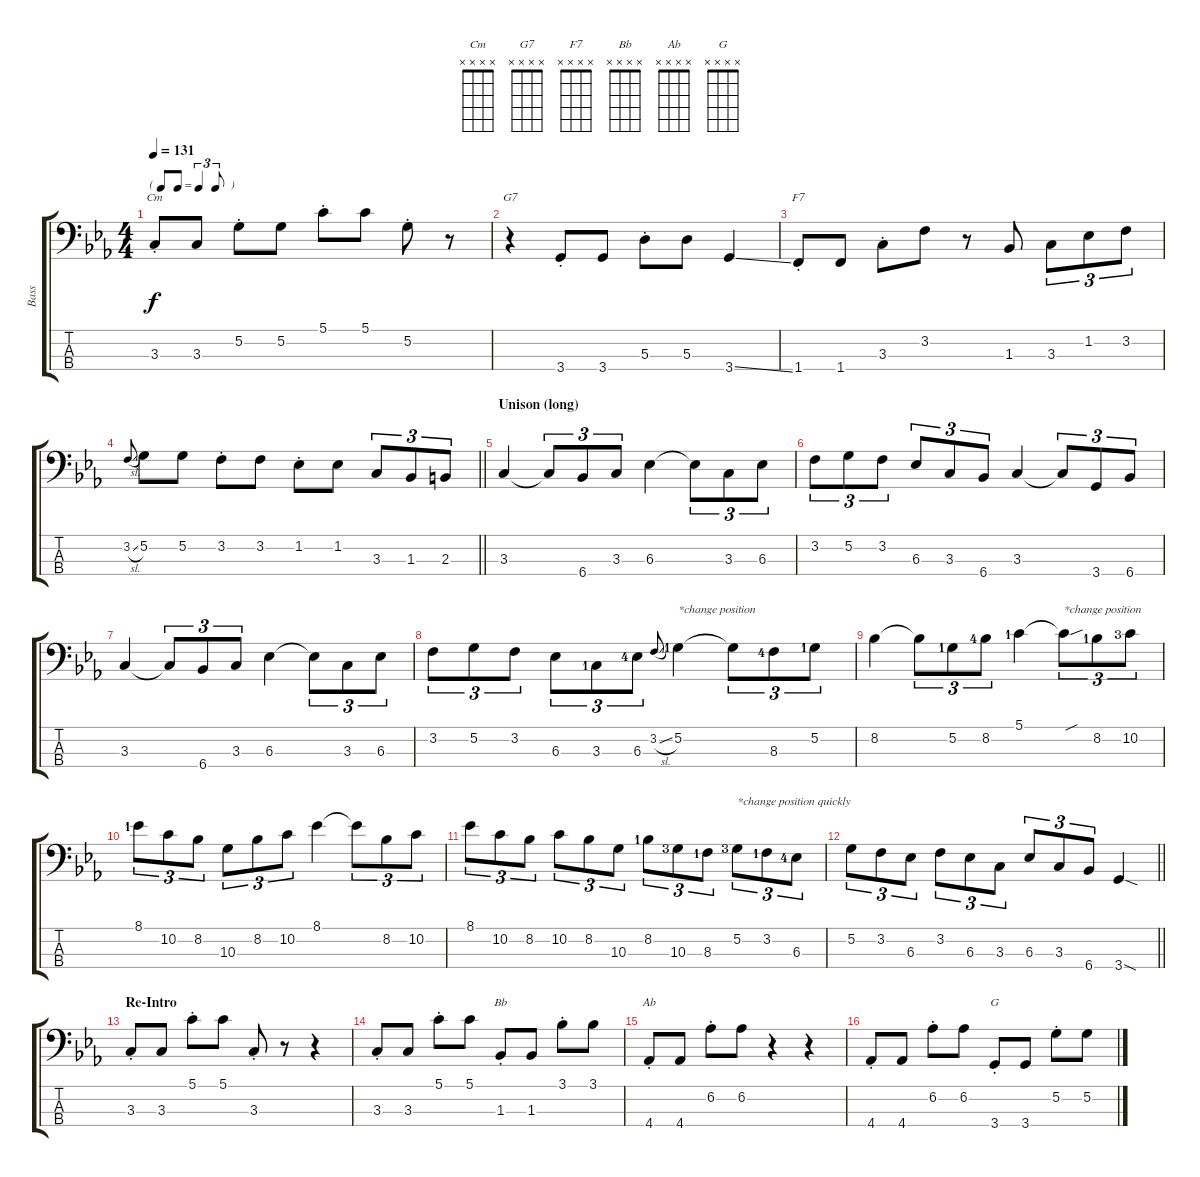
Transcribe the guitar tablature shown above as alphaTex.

\track ("Bass" "Bass") {instrument electricbasspick}
\staff {score tabs}
\tuning (G2 D2 A1 E1) {hide}
\chord ("Cm" x x x x)
\chord ("G7" x x x x)
\chord ("F7" x x x x)
\chord ("Bb" x x x x)
\chord ("Ab" x x x x)
\chord ("G" x x x x)
\ts (4 4)
\tf triplet8th
\tempo 131
\clef f4
\ks cminor
3.3{st}.8{ch "Cm" dy f} 3.3.8 5.2{st}.8 5.2.8 5.1{st}.8 5.1.8 5.2{st}.8 r.8 |
r.4{ch "G7"} 3.4{st}.8 3.4.8 5.3{st}.8 5.3.8 3.4{ss}.4 |
1.4{st}.8{ch "F7"} 1.4.8 3.3{st}.8 3.2.8 r.8 1.3.8 3.3.8{tu (3 2)} 1.2.8{tu (3 2)} 3.2.8{tu (3 2)} |
\barLineRight lightlight
3.2{sl}.8{gr onbeat} 5.2.8 5.2.8 3.2{st}.8 3.2.8 1.2{st}.8 1.2.8 3.3.8{tu (3 2)} 1.3.8{tu (3 2)} 2.3.8{tu (3 2)} |
\section ("" "Unison (long)")
3.3.4 3.3{t}.8{tu (3 2)} 6.4.8{tu (3 2)} 3.3.8{tu (3 2)} 6.3.4 6.3{t}.8{tu (3 2)} 3.3.8{tu (3 2)} 6.3.8{tu (3 2)} |
3.2.8{tu (3 2)} 5.2.8{tu (3 2)} 3.2.8{tu (3 2)} 6.3.8{tu (3 2)} 3.3.8{tu (3 2)} 6.4.8{tu (3 2)} 3.3.4 3.3{t}.8{tu (3 2)} 3.4.8{tu (3 2)} 6.4.8{tu (3 2)} |
3.3.4 3.3{t}.8{tu (3 2)} 6.4.8{tu (3 2)} 3.3.8{tu (3 2)} 6.3.4 6.3{t}.8{tu (3 2)} 3.3.8{tu (3 2)} 6.3.8{tu (3 2)} |
3.2.8{tu (3 2)} 5.2.8{tu (3 2)} 3.2.8{tu (3 2)} 6.3.8{tu (3 2)} 3.3{lf 2}.8{tu (3 2)} 6.3{lf 5}.8{tu (3 2)} 3.2{sl}.8{gr onbeat} 5.2{lf 2}.4{txt "*change position"} 5.2{t}.8{tu (3 2)} 8.3{lf 5}.8{tu (3 2)} 5.2{lf 2}.8{tu (3 2)} |
8.2.4 8.2{t}.8{tu (3 2)} 5.2{lf 2}.8{tu (3 2)} 8.2{lf 5}.8{tu (3 2)} 5.1{lf 2}.4 5.1{sou t}.8{tu (3 2) txt "*change position"} 8.2{lf 2}.8{tu (3 2)} 10.2{lf 4}.8{tu (3 2)} |
8.1{lf 2}.8{tu (3 2)} 10.2.8{tu (3 2)} 8.2.8{tu (3 2)} 10.3.8{tu (3 2)} 8.2.8{tu (3 2)} 10.2.8{tu (3 2)} 8.1.4 8.1{t}.8{tu (3 2)} 8.2.8{tu (3 2)} 10.2.8{tu (3 2)} |
8.1.8{tu (3 2)} 10.2.8{tu (3 2)} 8.2.8{tu (3 2)} 10.2.8{tu (3 2)} 8.2.8{tu (3 2)} 10.3.8{tu (3 2)} 8.2{lf 2}.8{tu (3 2)} 10.3{lf 4}.8{tu (3 2)} 8.3{lf 2}.8{tu (3 2)} 5.2{lf 4}.8{tu (3 2) txt "*change position quickly"} 3.2{lf 2}.8{tu (3 2)} 6.3{lf 5}.8{tu (3 2)} |
\barLineRight lightlight
5.2.8{tu (3 2)} 3.2.8{tu (3 2)} 6.3.8{tu (3 2)} 3.2.8{tu (3 2)} 6.3.8{tu (3 2)} 3.3.8{tu (3 2)} 6.3.8{tu (3 2)} 3.3.8{tu (3 2)} 6.4.8{tu (3 2)} 3.4{sod}.4 |
\section ("" "Re-Intro")
3.3{st}.8 3.3.8 5.1{st}.8 5.1.8 3.3{st}.8 r.8 r.4 |
3.3{st}.8 3.3.8 5.1{st}.8 5.1.8 1.3{st}.8{ch "Bb"} 1.3.8 3.1{st}.8 3.1.8 |
4.4{st}.8{ch "Ab"} 4.4.8 6.2{st}.8 6.2.8 r.4 r.4 |
4.4{st}.8 4.4.8 6.2{st}.8 6.2.8 3.4{st}.8{ch "G"} 3.4.8 5.2{st}.8 5.2.8
